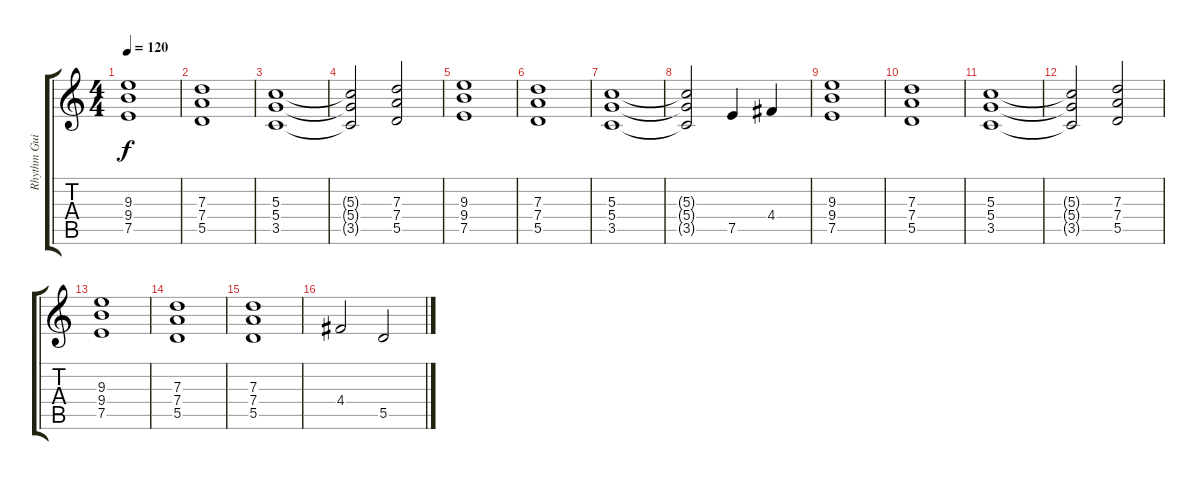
\track ("Rhythm Guitar 2" "Rhythm Gui") {instrument distortionguitar}
\staff {score tabs}
\tuning (E4 B3 G3 D3 A2 E2) {hide}
\ts (4 4)
\tempo 120
\clef g2
\ks c
(9.3 9.4 7.5).1{dy f} |
(7.3 7.4 5.5).1 |
(5.3 5.4 3.5).1 |
(5.3{t} 5.4{t} 3.5{t}).2 (7.3 7.4 5.5).2 |
(9.3 9.4 7.5).1 |
(7.3 7.4 5.5).1 |
(5.3 5.4 3.5).1 |
(5.3{t} 5.4{t} 3.5{t}).2 7.5.4 4.4.4 |
(9.3 9.4 7.5).1 |
(7.3 7.4 5.5).1 |
(5.3 5.4 3.5).1 |
(5.3{t} 5.4{t} 3.5{t}).2 (7.3 7.4 5.5).2 |
(9.3 9.4 7.5).1 |
(7.3 7.4 5.5).1 |
(7.3 7.4 5.5).1 |
4.4.2 5.5.2
